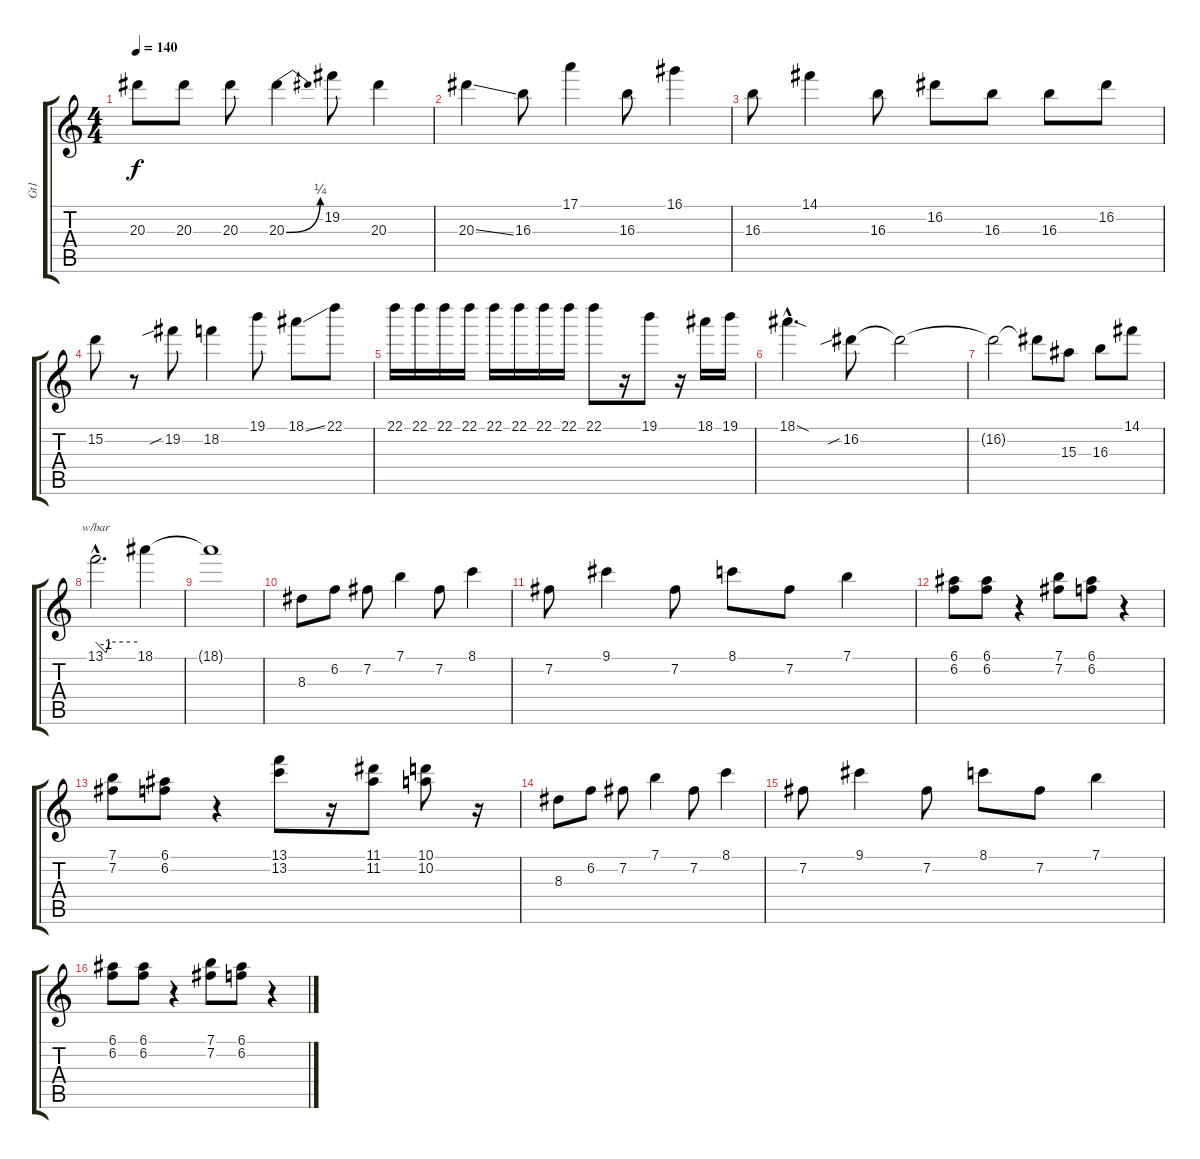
\track ("Gt1 " "Gt1 ") {instrument overdrivenguitar}
\staff {score tabs}
\tuning (E4 B3 G3 D3 A2 E2) {hide}
\ts (4 4)
\tempo 140
\clef g2
\ks c
20.3.8{dy f} 20.3.8 20.3.8 20.3{be (bend 0 0 60 1)}.4 19.2.8 20.3.4 |
20.3{ss}.4 16.3.8 17.1.4 16.3.8 16.1.4 |
16.3.8 14.1.4 16.3.8 16.2.8 16.3.8 16.3.8 16.2.8 |
15.2.8 r.8 19.2{sib}.8 18.2.4 19.1.8 18.1{ss}.8 22.1.8 |
22.1.16 22.1.16 22.1.16 22.1.16 22.1.16 22.1.16 22.1.16 22.1.16 22.1.8 r.16 19.1.8 r.16 18.1.16 19.1.16 |
18.1{sod hac}.4{d} 16.2{sib}.8 16.2{t}.2 |
16.2{t}.2 16.2{t}.8 15.3.8 16.3.8 14.1.8 |
13.1{hac}.2{d tbe (custom default 0 0 15 -4 20 0 60 0)} 18.1.4 |
18.1{t}.1 |
8.3.8 6.2.8 7.2.8 7.1.4 7.2.8 8.1.4 |
7.2.8 9.1.4 7.2.8 8.1.8 7.2.8 7.1.4 |
(6.1 6.2).8 (6.1 6.2).8 r.4 (7.1 7.2).8 (6.1 6.2).8 r.4 |
(7.1 7.2).8 (6.1 6.2).8 r.4 (13.1 13.2).8 r.16 (11.1 11.2).8 (10.1 10.2).8 r.16 |
8.3.8 6.2.8 7.2.8 7.1.4 7.2.8 8.1.4 |
7.2.8 9.1.4 7.2.8 8.1.8 7.2.8 7.1.4 |
(6.1 6.2).8 (6.1 6.2).8 r.4 (7.1 7.2).8 (6.1 6.2).8 r.4
